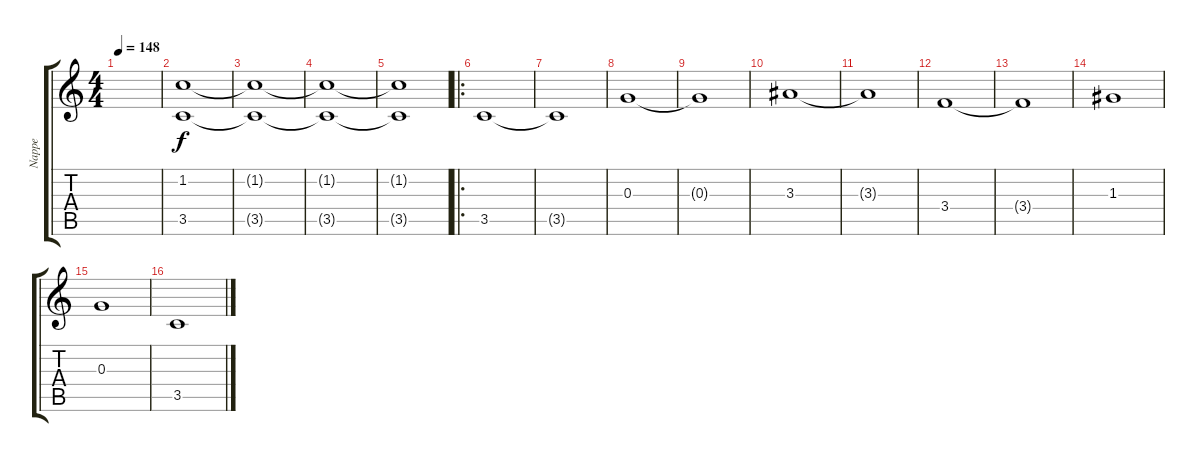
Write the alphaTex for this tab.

\track ("Nappe" "Nappe") {instrument synthstrings1}
\staff {score tabs}
\tuning (E5 B4 G4 D4 A3 E3) {hide}
\ts (4 4)
\tempo 148
\clef g2
\ks c
|
(1.2 3.5).1 |
(1.2{t} 3.5{t}).1 |
(1.2{t} 3.5{t}).1 |
(1.2{t} 3.5{t}).1 |
\ro
3.5.1 |
3.5{t}.1 |
0.3.1 |
0.3{t}.1 |
3.3.1 |
3.3{t}.1 |
3.4.1 |
3.4{t}.1 |
1.3.1 |
0.3.1 |
3.5.1
